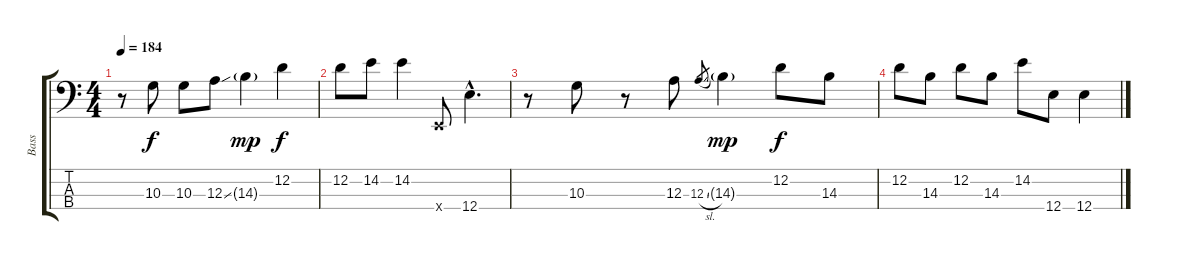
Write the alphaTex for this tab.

\track ("Bass" "Bass") {instrument acousticbass}
\staff {score tabs}
\tuning (G2 D2 A1 E1) {hide}
\ts (4 4)
\tempo 184
\clef f4
\ks c
r.8{dy f} 10.3.8 10.3.8 12.3{ss}.8 14.3{g}.4{dy mp} 12.2.4{dy f} |
12.2.8 14.2.8 14.2.4 0.4{x}.8 12.4{hac}.4{d} |
r.8 10.3.8 r.8 12.3.8 12.3{sl}.8{gr} 14.3{g}.4{dy mp} 12.2.8{dy f} 14.3.8 |
12.2.8 14.3.8 12.2.8 14.3.8 14.2.8 12.4.8 12.4.4
